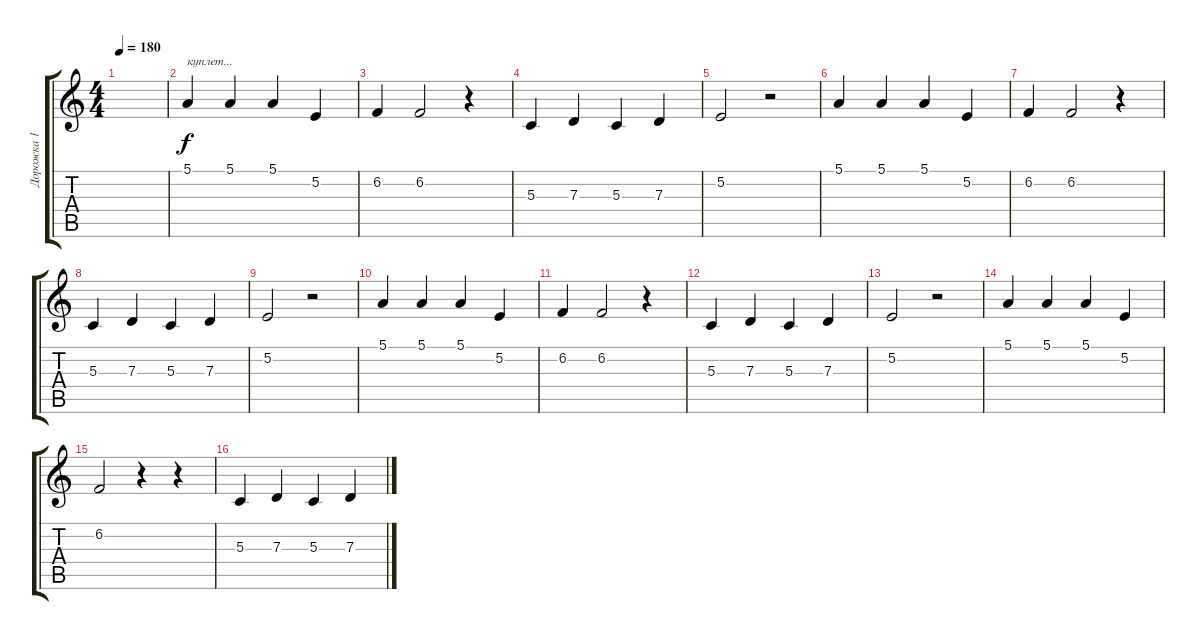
\track ("Дорожка 1" "Дорожка 1") {instrument acousticgrandpiano}
\staff {score tabs}
\tuning (E4 B3 G3 D3 A2 E2) {hide}
\ts (4 4)
\tempo 180
\clef g2
\ks c
|
5.1.4{txt "куплет..."} 5.1.4 5.1.4 5.2.4 |
6.2.4 6.2.2 r.4 |
5.3.4 7.3.4 5.3.4 7.3.4 |
5.2.2 r.2 |
5.1.4 5.1.4 5.1.4 5.2.4 |
6.2.4 6.2.2 r.4 |
5.3.4 7.3.4 5.3.4 7.3.4 |
5.2.2 r.2 |
5.1.4 5.1.4 5.1.4 5.2.4 |
6.2.4 6.2.2 r.4 |
5.3.4 7.3.4 5.3.4 7.3.4 |
5.2.2 r.2 |
5.1.4 5.1.4 5.1.4 5.2.4 |
6.2.2 r.4 r.4 |
5.3.4 7.3.4 5.3.4 7.3.4
